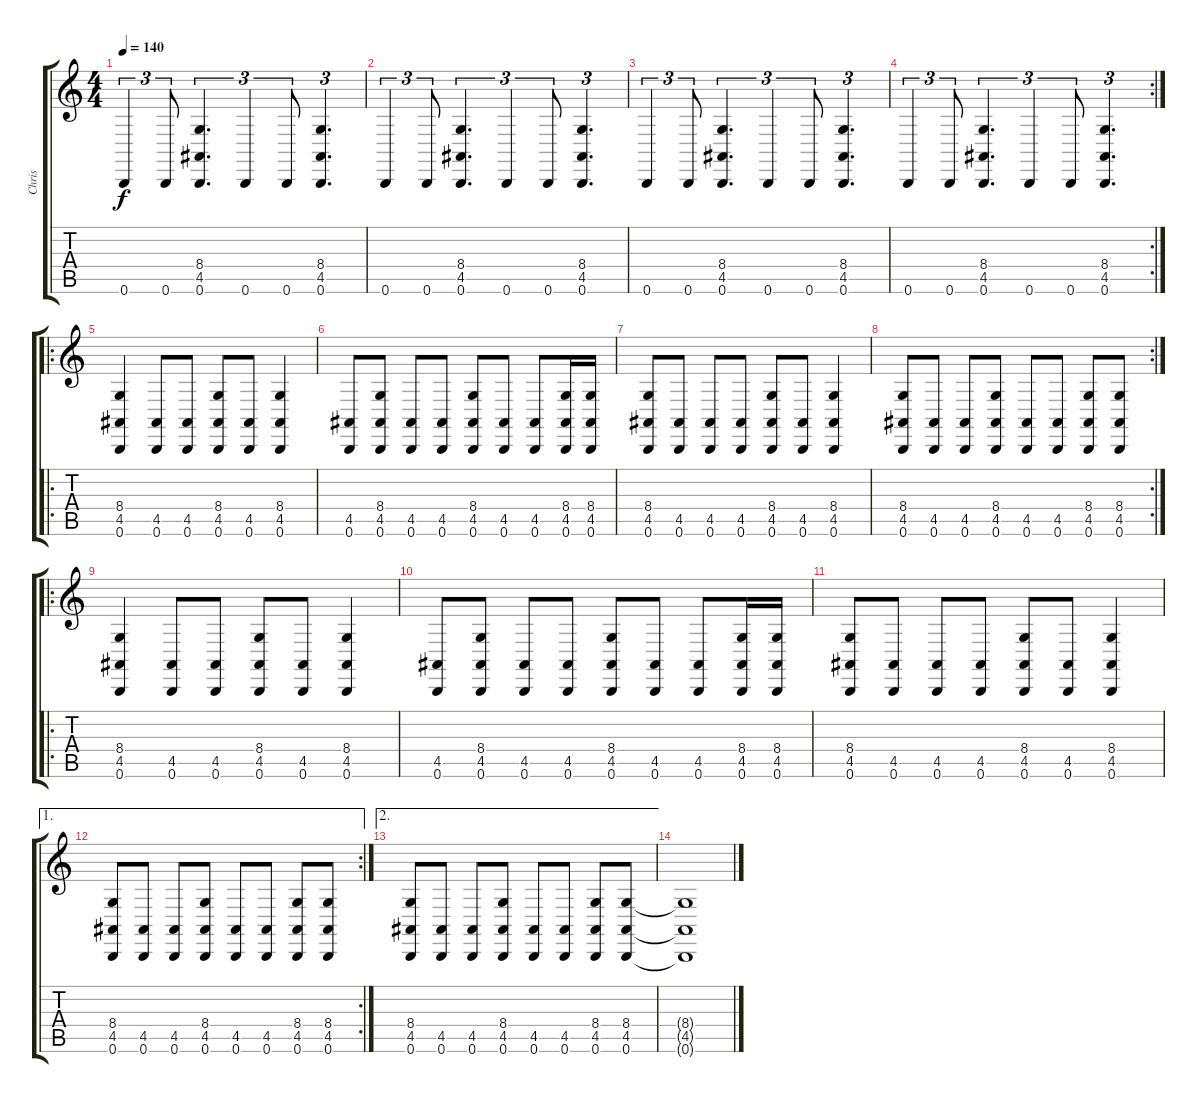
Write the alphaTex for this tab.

\track ("Chris" "Chris") {instrument melodictom}
\staff {score tabs}
\tuning (Db4 Ab3 E3 B2 Gb2 B1) {hide}
\ts (4 4)
\tempo 140
\clef g2
\ks c
0.6.4{tu (3 2) dy f} 0.6.8{tu (3 2)} (8.4 4.5 0.6).4{d tu (3 2)} 0.6.4{tu (3 2)} 0.6.8{tu (3 2)} (8.4 4.5 0.6).4{d tu (3 2)} |
0.6.4{tu (3 2)} 0.6.8{tu (3 2)} (8.4 4.5 0.6).4{d tu (3 2)} 0.6.4{tu (3 2)} 0.6.8{tu (3 2)} (8.4 4.5 0.6).4{d tu (3 2)} |
0.6.4{tu (3 2)} 0.6.8{tu (3 2)} (8.4 4.5 0.6).4{d tu (3 2)} 0.6.4{tu (3 2)} 0.6.8{tu (3 2)} (8.4 4.5 0.6).4{d tu (3 2)} |
\rc 2
0.6.4{tu (3 2)} 0.6.8{tu (3 2)} (8.4 4.5 0.6).4{d tu (3 2)} 0.6.4{tu (3 2)} 0.6.8{tu (3 2)} (8.4 4.5 0.6).4{d tu (3 2)} |
\ro
(8.4 4.5 0.6).4 (4.5 0.6).8 (4.5 0.6).8 (8.4 4.5 0.6).8 (4.5 0.6).8 (8.4 4.5 0.6).4 |
(4.5 0.6).8 (8.4 4.5 0.6).8 (4.5 0.6).8 (4.5 0.6).8 (8.4 4.5 0.6).8 (4.5 0.6).8 (4.5 0.6).8 (8.4 4.5 0.6).16 (8.4 4.5 0.6).16 |
(8.4 4.5 0.6).8 (4.5 0.6).8 (4.5 0.6).8 (4.5 0.6).8 (8.4 4.5 0.6).8 (4.5 0.6).8 (8.4 4.5 0.6).4 |
\rc 2
(8.4 4.5 0.6).8 (4.5 0.6).8 (4.5 0.6).8 (8.4 4.5 0.6).8 (4.5 0.6).8 (4.5 0.6).8 (8.4 4.5 0.6).8 (8.4 4.5 0.6).8 |
\ro
(8.4 4.5 0.6).4 (4.5 0.6).8 (4.5 0.6).8 (8.4 4.5 0.6).8 (4.5 0.6).8 (8.4 4.5 0.6).4 |
(4.5 0.6).8 (8.4 4.5 0.6).8 (4.5 0.6).8 (4.5 0.6).8 (8.4 4.5 0.6).8 (4.5 0.6).8 (4.5 0.6).8 (8.4 4.5 0.6).16 (8.4 4.5 0.6).16 |
(8.4 4.5 0.6).8 (4.5 0.6).8 (4.5 0.6).8 (4.5 0.6).8 (8.4 4.5 0.6).8 (4.5 0.6).8 (8.4 4.5 0.6).4 |
\ae 1
\rc 2
(8.4 4.5 0.6).8 (4.5 0.6).8 (4.5 0.6).8 (8.4 4.5 0.6).8 (4.5 0.6).8 (4.5 0.6).8 (8.4 4.5 0.6).8 (8.4 4.5 0.6).8 |
\ae 2
(8.4 4.5 0.6).8 (4.5 0.6).8 (4.5 0.6).8 (8.4 4.5 0.6).8 (4.5 0.6).8 (4.5 0.6).8 (8.4 4.5 0.6).8 (8.4 4.5 0.6).8 |
(8.4{t} 4.5{t} 0.6{t}).1
